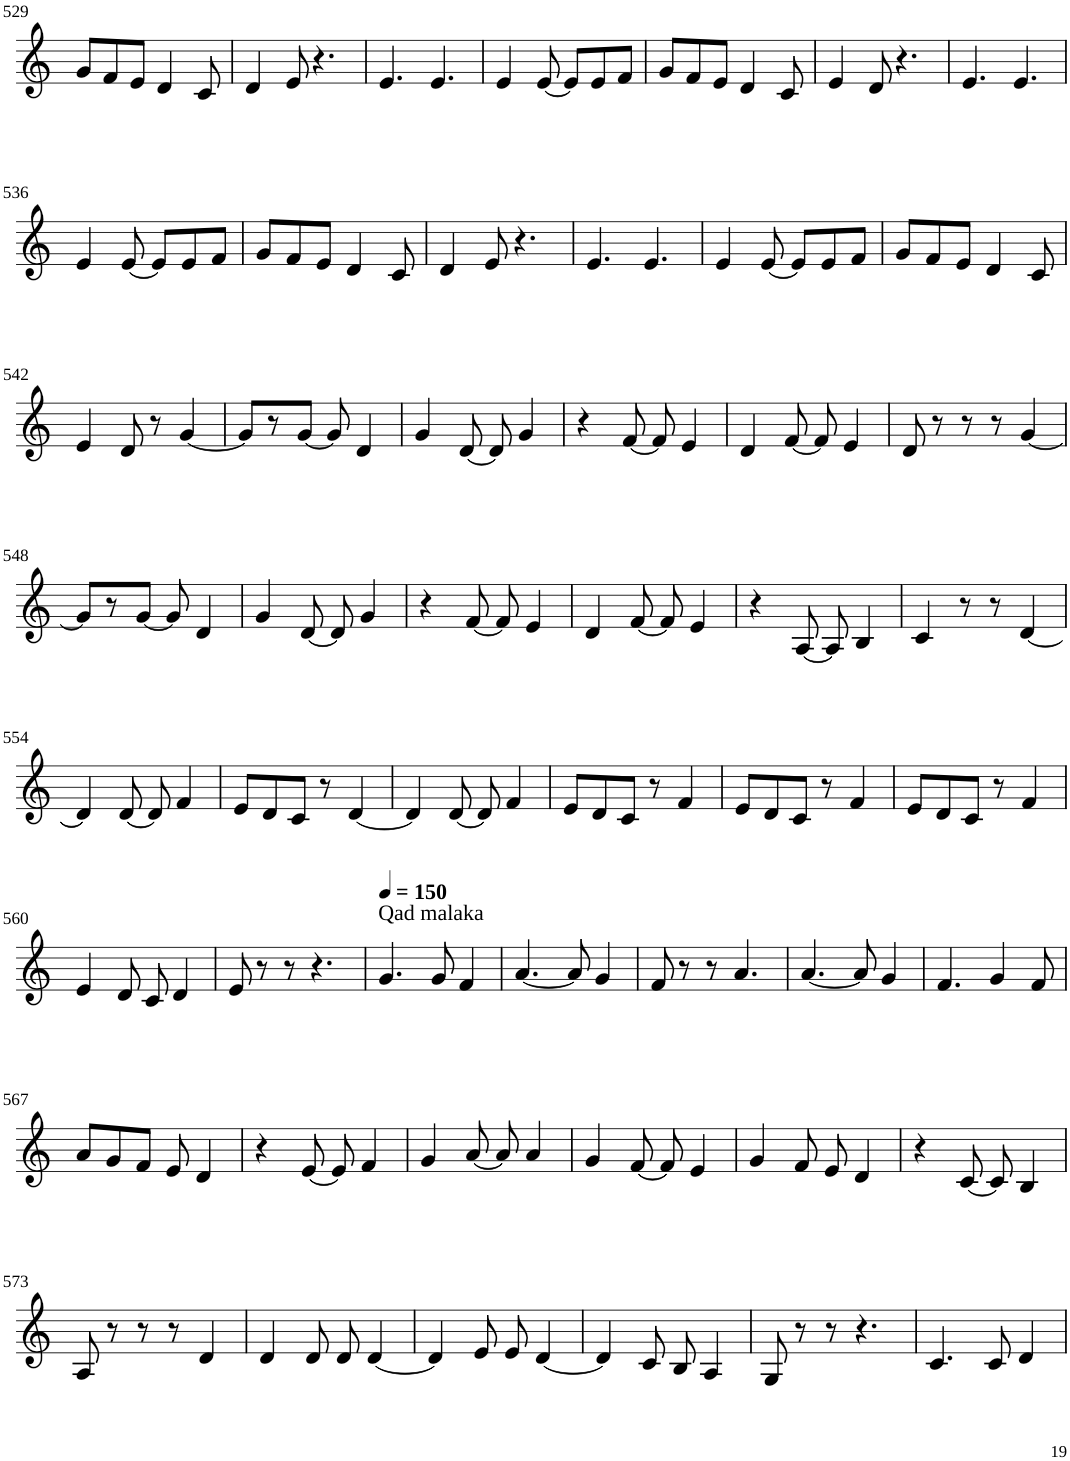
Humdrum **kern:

**kern
*part1
*staff1
*I"Violin
!!LO:PB:g=z
*clefG2
*k[]
*M6/8
=529
8g/L
8f/
8e/J
4d/
8c/
=530
4d/
8e/
4.r
=531
4.e/
4.e/
=532
4e/
[8e/
8e/L]
8e/
8f/J
=533
8g/L
8f/
8e/J
4d/
8c/
=534
4e/
8d/
4.r
=535
4.e/
4.e/
!!LO:LB:g=z
=536
4e/
[8e/
8e/L]
8e/
8f/J
=537
8g/L
8f/
8e/J
4d/
8c/
=538
4d/
8e/
4.r
=539
4.e/
4.e/
=540
4e/
[8e/
8e/L]
8e/
8f/J
=541
8g/L
8f/
8e/J
4d/
8c/
!!LO:LB:g=z
=542
4e/
8d/
8r
[4g/
=543
8g/L]
8r
[8g/J
8g/]
4d/
=544
4g/
[8d/
8d/]
4g/
=545
4r
[8f/
8f/]
4e/
=546
4d/
[8f/
8f/]
4e/
=547
8d/
8r
8r
8r
[4g/
!!LO:LB:g=z
=548
8g/L]
8r
[8g/J
8g/]
4d/
=549
4g/
[8d/
8d/]
4g/
=550
4r
[8f/
8f/]
4e/
=551
4d/
[8f/
8f/]
4e/
=552
4r
[8A/
8A/]
4B/
=553
4c/
8r
8r
[4d/
!!LO:LB:g=z
=554
4d/]
[8d/
8d/]
4f/
=555
8e/L
8d/
8c/J
8r
[4d/
=556
4d/]
[8d/
8d/]
4f/
=557
8e/L
8d/
8c/J
8r
4f/
=558
8e/L
8d/
8c/J
8r
4f/
=559
8e/L
8d/
8c/J
8r
4f/
!!LO:LB:g=z
=560
4e/
8d/
8c/
4d/
=561
8e/
8r
8r
4.r
=562
*MM150
!LO:TX:a:t=Qad malaka
4.g/
8g/
4f/
=563
[4.a/
8a/]
4g/
=564
8f/
8r
8r
4.a/
=565
[4.a/
8a/]
4g/
=566
4.f/
4g/
8f/
!!LO:LB:g=z
=567
8a/L
8g/
8f/J
8e/
4d/
=568
4r
[8e/
8e/]
4f/
=569
4g/
[8a/
8a/]
4a/
=570
4g/
[8f/
8f/]
4e/
=571
4g/
8f/
8e/
4d/
=572
4r
[8c/
8c/]
4B/
!!LO:LB:g=z
=573
8A/
8r
8r
8r
4d/
=574
4d/
8d/
8d/
[4d/
=575
4d/]
8e/
8e/
[4d/
=576
4d/]
8c/
8B/
4A/
=577
8G/
8r
8r
4.r
=578
4.c/
8c/
4d/
=
*-
